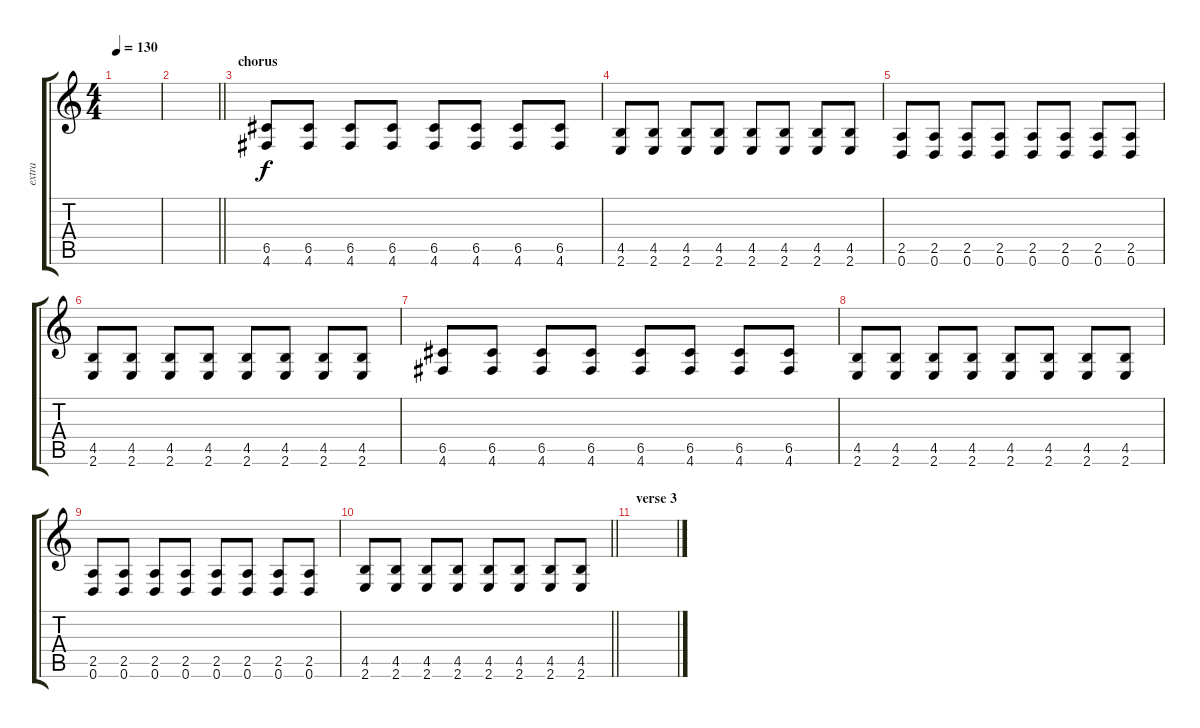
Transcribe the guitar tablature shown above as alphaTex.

\track ("extra" "extra") {instrument distortionguitar}
\staff {score tabs}
\tuning (D4 A3 F3 C3 G2 D2) {hide}
\ts (4 4)
\tempo 130
\clef g2
\ks c
|
\barLineRight lightlight
|
\section ("" "chorus")
(6.5 4.6).8 (6.5 4.6).8 (6.5 4.6).8 (6.5 4.6).8 (6.5 4.6).8 (6.5 4.6).8 (6.5 4.6).8 (6.5 4.6).8 |
(4.5 2.6).8 (4.5 2.6).8 (4.5 2.6).8 (4.5 2.6).8 (4.5 2.6).8 (4.5 2.6).8 (4.5 2.6).8 (4.5 2.6).8 |
(2.5 0.6).8 (2.5 0.6).8 (2.5 0.6).8 (2.5 0.6).8 (2.5 0.6).8 (2.5 0.6).8 (2.5 0.6).8 (2.5 0.6).8 |
(4.5 2.6).8 (4.5 2.6).8 (4.5 2.6).8 (4.5 2.6).8 (4.5 2.6).8 (4.5 2.6).8 (4.5 2.6).8 (4.5 2.6).8 |
(6.5 4.6).8 (6.5 4.6).8 (6.5 4.6).8 (6.5 4.6).8 (6.5 4.6).8 (6.5 4.6).8 (6.5 4.6).8 (6.5 4.6).8 |
(4.5 2.6).8 (4.5 2.6).8 (4.5 2.6).8 (4.5 2.6).8 (4.5 2.6).8 (4.5 2.6).8 (4.5 2.6).8 (4.5 2.6).8 |
(2.5 0.6).8 (2.5 0.6).8 (2.5 0.6).8 (2.5 0.6).8 (2.5 0.6).8 (2.5 0.6).8 (2.5 0.6).8 (2.5 0.6).8 |
\barLineRight lightlight
(4.5 2.6).8 (4.5 2.6).8 (4.5 2.6).8 (4.5 2.6).8 (4.5 2.6).8 (4.5 2.6).8 (4.5 2.6).8 (4.5 2.6).8 |
\section ("" "verse 3")
